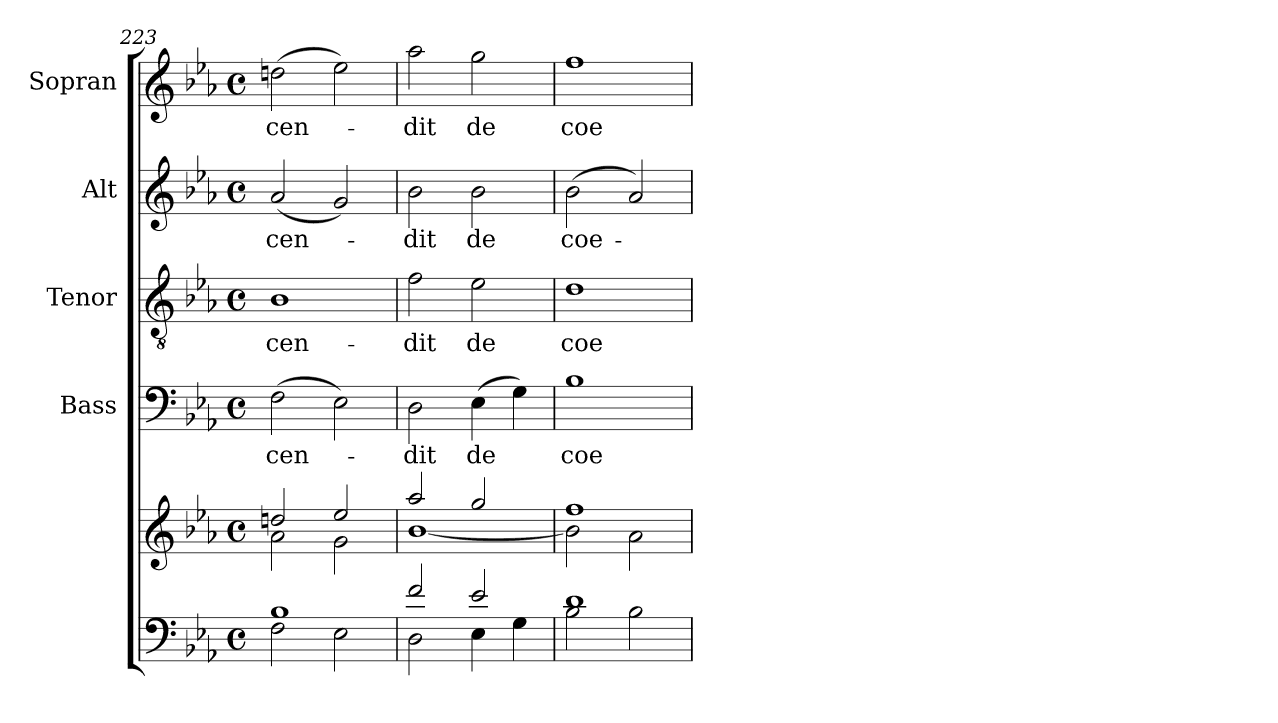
**kern	**kern	**kern	**text	**kern	**text	**kern	**text	**kern	**text
*part5	*part5	*part4	*part4	*part3	*part3	*part2	*part2	*part1	*part1
*staff6	*staff5	*staff4	*staff4	*staff3	*staff3	*staff2	*staff2	*staff1	*staff1
*	*	*I"Bass	*	*I"Tenor	*	*I"Alt	*	*I"Sopran	*
*	*	*I'B.	*	*I'T.	*	*I'A.	*	*I'S.	*
*clefF4	*clefG2	*clefF4	*	*clefGv2	*	*clefG2	*	*clefG2	*
*k[b-e-a-]	*k[b-e-a-]	*k[b-e-a-]	*	*k[b-e-a-]	*	*k[b-e-a-]	*	*k[b-e-a-]	*
*E-:	*E-:	*E-:	*	*E-:	*	*E-:	*	*E-:	*
*M4/4	*M4/4	*M4/4	*	*M4/4	*	*M4/4	*	*M4/4	*
*met(c)	*met(c)	*met(c)	*	*met(c)	*	*met(c)	*	*met(c)	*
=223	=223	=223	=223	=223	=223	=223	=223	=223	=223
*^	*^	*	*	*	*	*	*	*	*
!	!	!	!	!	!LO:LY:b	!	!LO:LY:b	!	!LO:LY:b	!	!LO:LY:b
1B-	2F\	2ddn/	2a-\	(>2F\	-cen-	1B-	-cen-	(<2a-/	-cen-	(>2ddn\	-cen-
.	2E-\	2ee-/	2g\	2E-\)	.	.	.	2g/)	.	2ee-\)	.
!!LO:PB:g=z
=224	=224	=224	=224	=224	=224	=224	=224	=224	=224	=224	=224
!	!	!	!	!	!LO:LY:b	!	!LO:LY:b	!	!LO:LY:b	!	!LO:LY:b
2f/	2D\	2aa-/	[<1b-	2D\	-dit	2f\	-dit	2b-\	-dit	2aa-\	-dit
!	!	!	!	!	!LO:LY:b	!	!LO:LY:b	!	!LO:LY:b	!	!LO:LY:b
2e-/	4E-\	2gg/	.	(>4E-\	de	2e-\	de	2b-\	de	2gg\	de
.	4G\	.	.	4G\)	.	.	.	.	.	.	.
=225	=225	=225	=225	=225	=225	=225	=225	=225	=225	=225	=225
!	!	!	!	!	!LO:LY:b	!	!LO:LY:b	!	!LO:LY:b	!	!LO:LY:b
1d	2B-\	1ff	2b-\]	1B-	coe-	1d	coe-	(>2b-\	coe-	1ff	coe-
.	2B-\	.	2a-\	.	.	.	.	2a-/)	.	.	.
*v	*v	*	*	*	*	*	*	*	*	*	*
*	*v	*v	*	*	*	*	*	*	*	*
=	=	=	=	=	=	=	=	=	=
*-	*-	*-	*-	*-	*-	*-	*-	*-	*-
